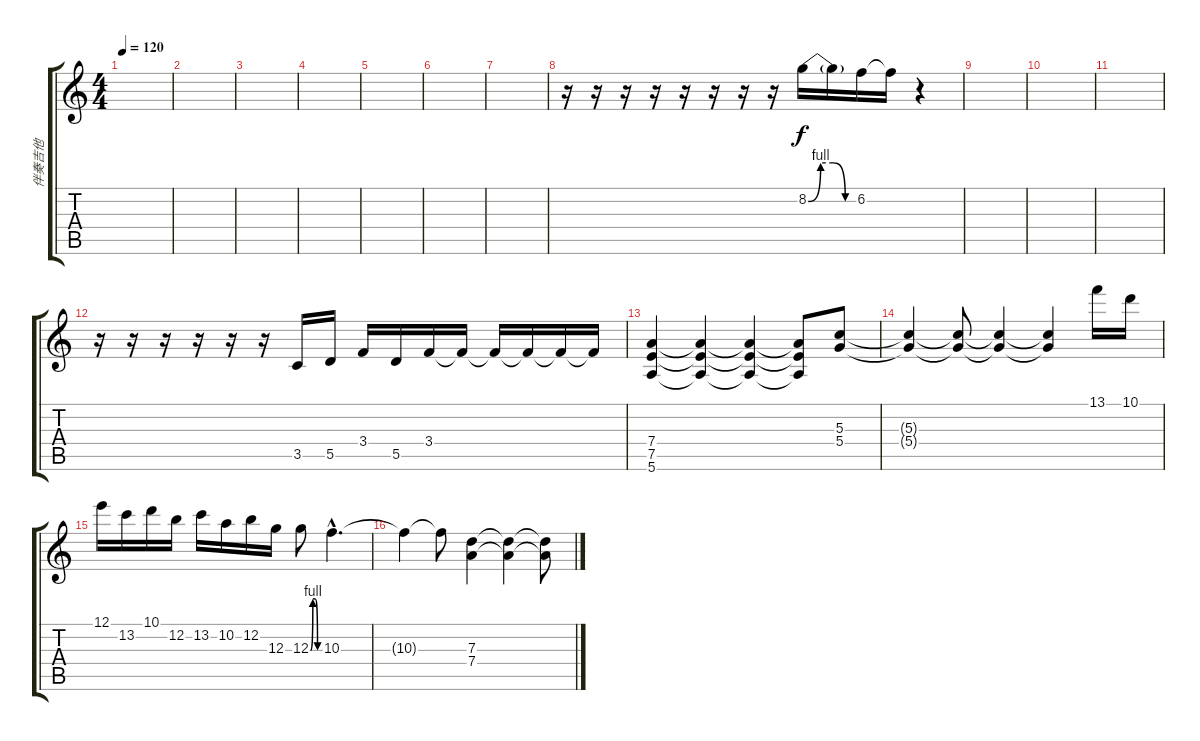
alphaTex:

\track ("伴奏吉他" "伴奏吉他") {instrument overdrivenguitar}
\staff {score tabs}
\tuning (E4 B3 G3 D3 A2 E2) {hide}
\ts (4 4)
\tempo 120
\clef g2
\ks c
|
|
|
|
|
|
|
r.16 r.16 r.16 r.16 r.16 r.16 r.16 r.16 8.2{be (custom 0 0 15 4 30 4 45 0 60 0)}.16 8.2{t}.16 6.2.16 6.2{t}.16 r.4 |
|
|
|
r.16 r.16 r.16 r.16 r.16 r.16 3.5.16 5.5.16 3.4.16 5.5.16 3.4.16 3.4{t}.16 3.4{t}.16 3.4{t}.16 3.4{t}.16 3.4{t}.16 |
(7.4 7.5 5.6).4 (7.4{t} 7.5{t} 5.6{t}).4 (7.4{t} 7.5{t} 5.6{t}).4 (7.4{t} 7.5{t} 5.6{t}).8 (5.3 5.4).8 |
(5.3{t} 5.4{t}).4 (5.3{t} 5.4{t}).8 (5.3{t} 5.4{t}).4 (5.3{t} 5.4{t}).4 13.1.16 10.1.16 |
12.1.16 13.2.16 10.1.16 12.2.16 13.2.16 10.2.16 12.2.16 12.3.16 12.3{be (custom 0 0 15 4 30 4 45 0 60 0)}.8 10.3{hac}.4{d} |
10.3{t}.4 10.3{t}.8 (7.3 7.4).4 (7.3{t} 7.4{t}).4 (7.3{t} 7.4{t}).8
